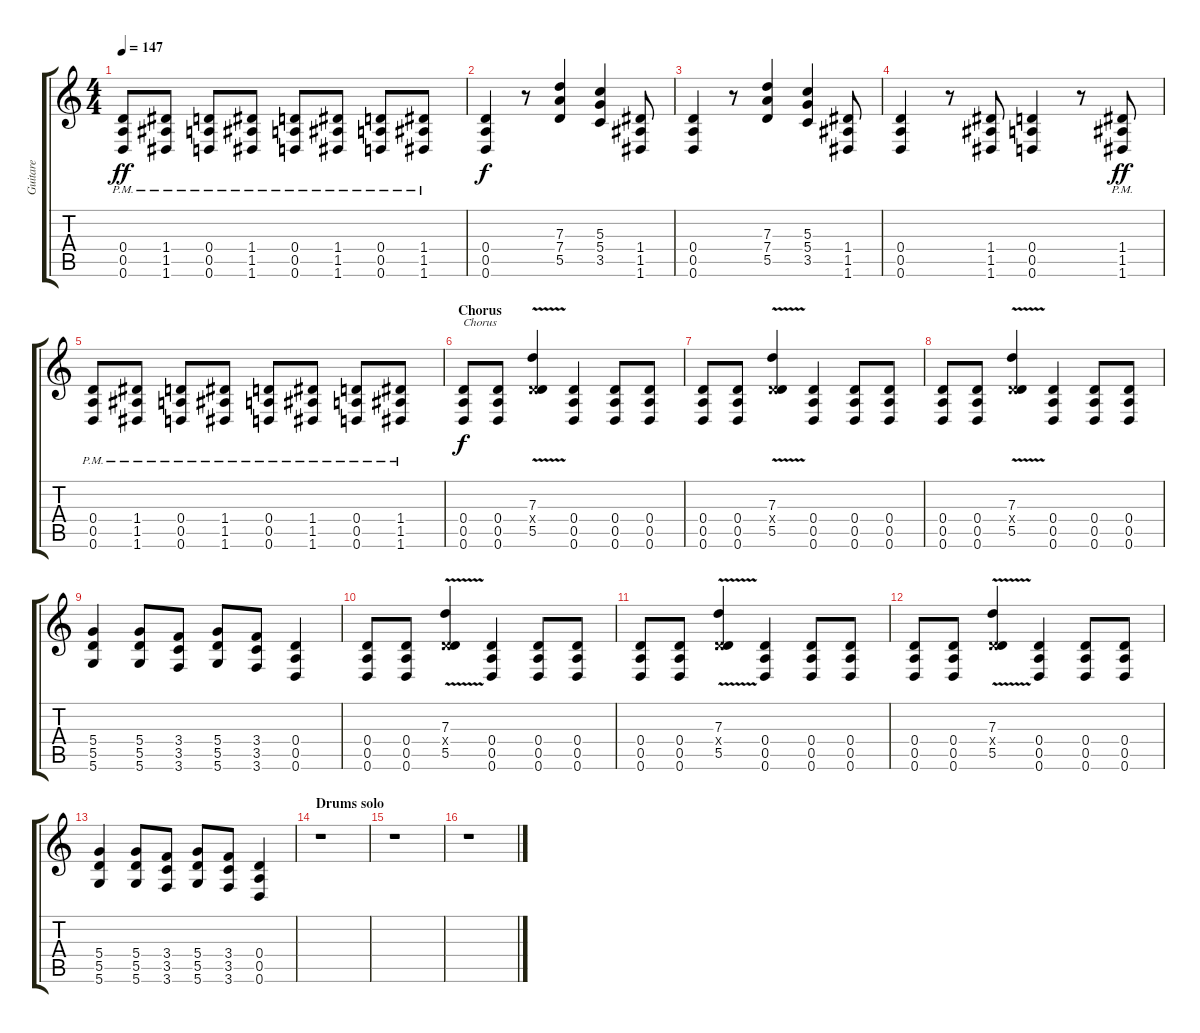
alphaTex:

\track ("Guitare" "Guitare") {instrument distortionguitar}
\staff {score tabs}
\tuning (E4 B3 G3 D3 A2 D2) {hide}
\ts (4 4)
\tempo 147
\clef g2
\ks c
(0.4{pm} 0.5{pm} 0.6{pm}).8{dy ff} (1.4{pm} 1.5{pm} 1.6{pm}).8 (0.4{pm} 0.5{pm} 0.6{pm}).8 (1.4{pm} 1.5{pm} 1.6{pm}).8 (0.4{pm} 0.5{pm} 0.6{pm}).8 (1.4{pm} 1.5{pm} 1.6{pm}).8 (0.4{pm} 0.5{pm} 0.6{pm}).8 (1.4{pm} 1.5{pm} 1.6{pm}).8 |
(0.4 0.5 0.6).4{dy f} r.8 (7.3 7.4 5.5).4 (5.3 5.4 3.5).4 (1.4 1.5 1.6).8 |
(0.4 0.5 0.6).4 r.8 (7.3 7.4 5.5).4 (5.3 5.4 3.5).4 (1.4 1.5 1.6).8 |
(0.4 0.5 0.6).4 r.8 (1.4 1.5 1.6).8 (0.4 0.5 0.6).4 r.8 (1.4{pm} 1.5{pm} 1.6{pm}).8{dy ff} |
(0.4{pm} 0.5{pm} 0.6{pm}).8 (1.4{pm} 1.5{pm} 1.6{pm}).8 (0.4{pm} 0.5{pm} 0.6{pm}).8 (1.4{pm} 1.5{pm} 1.6{pm}).8 (0.4{pm} 0.5{pm} 0.6{pm}).8 (1.4{pm} 1.5{pm} 1.6{pm}).8 (0.4{pm} 0.5{pm} 0.6{pm}).8 (1.4{pm} 1.5{pm} 1.6{pm}).8 |
\section ("" "Chorus")
(0.4 0.5 0.6).8{txt "Chorus" dy f} (0.4 0.5 0.6).8 (7.3{v} 0.4{x} 5.5{v}).4 (0.4 0.5 0.6).4 (0.4 0.5 0.6).8 (0.4 0.5 0.6).8 |
(0.4 0.5 0.6).8 (0.4 0.5 0.6).8 (7.3{v} 0.4{x} 5.5{v}).4 (0.4 0.5 0.6).4 (0.4 0.5 0.6).8 (0.4 0.5 0.6).8 |
(0.4 0.5 0.6).8 (0.4 0.5 0.6).8 (7.3{v} 0.4{x} 5.5{v}).4 (0.4 0.5 0.6).4 (0.4 0.5 0.6).8 (0.4 0.5 0.6).8 |
(5.4 5.5 5.6).4 (5.4 5.5 5.6).8 (3.4 3.5 3.6).8 (5.4 5.5 5.6).8 (3.4 3.5 3.6).8 (0.4 0.5 0.6).4 |
(0.4 0.5 0.6).8 (0.4 0.5 0.6).8 (7.3{v} 0.4{x} 5.5{v}).4 (0.4 0.5 0.6).4 (0.4 0.5 0.6).8 (0.4 0.5 0.6).8 |
(0.4 0.5 0.6).8 (0.4 0.5 0.6).8 (7.3{v} 0.4{x} 5.5{v}).4 (0.4 0.5 0.6).4 (0.4 0.5 0.6).8 (0.4 0.5 0.6).8 |
(0.4 0.5 0.6).8 (0.4 0.5 0.6).8 (7.3{v} 0.4{x} 5.5{v}).4 (0.4 0.5 0.6).4 (0.4 0.5 0.6).8 (0.4 0.5 0.6).8 |
(5.4 5.5 5.6).4 (5.4 5.5 5.6).8 (3.4 3.5 3.6).8 (5.4 5.5 5.6).8 (3.4 3.5 3.6).8 (0.4 0.5 0.6).4 |
\section ("" "Drums solo")
r.1 |
r.1 |
r.1
